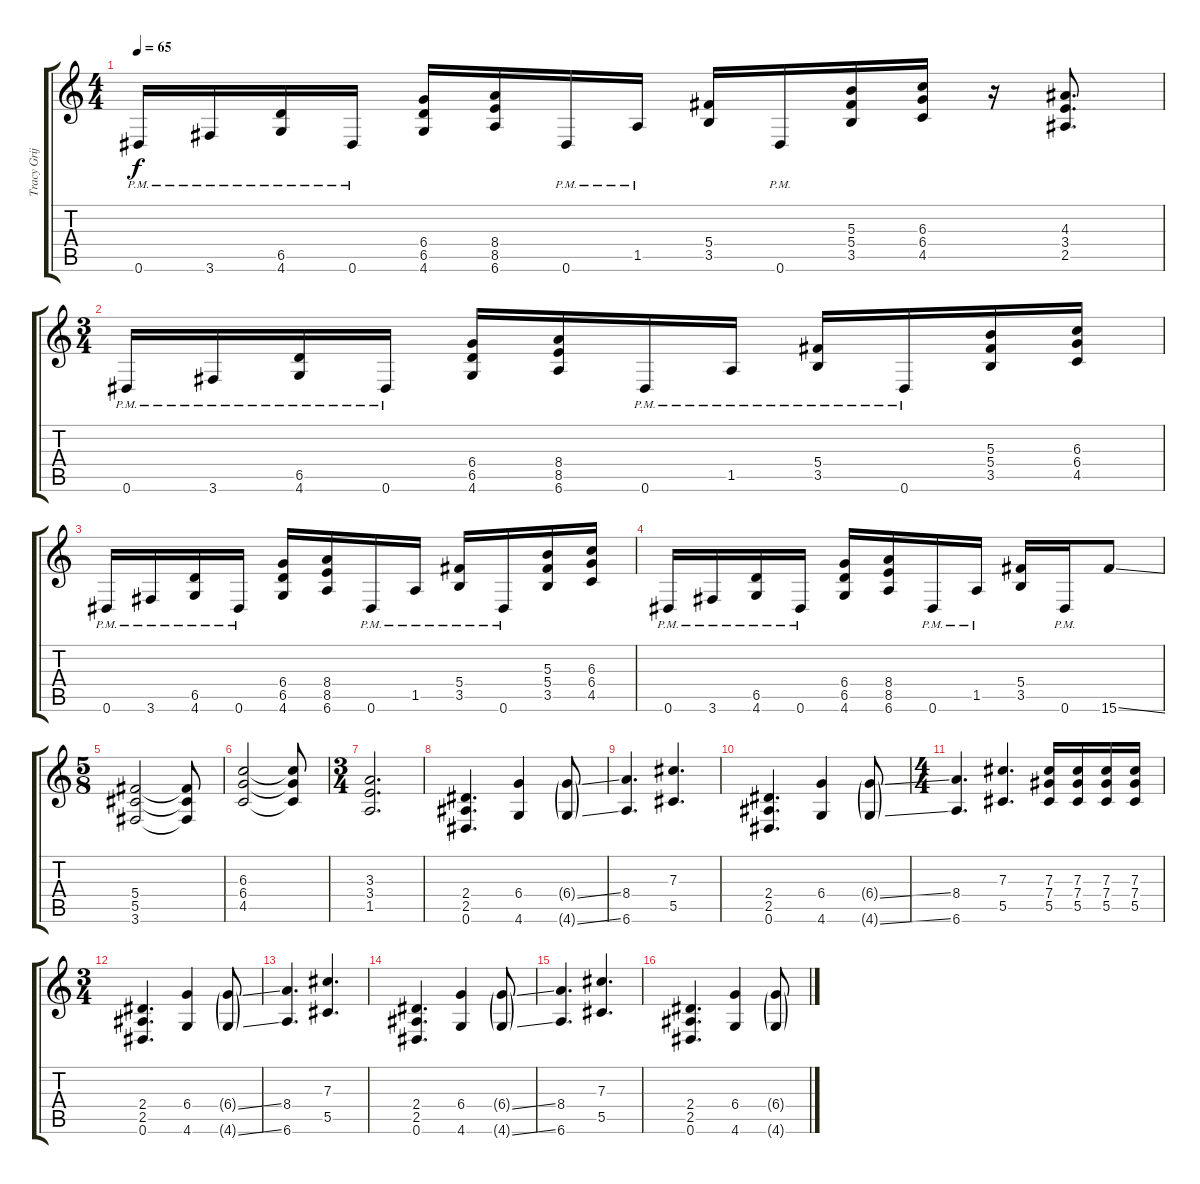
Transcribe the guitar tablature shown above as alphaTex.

\track ("Tracy Grijalva" "Tracy Grij") {instrument distortionguitar}
\staff {score tabs}
\tuning (Eb4 Bb3 Gb3 Db3 Ab2 Eb2) {hide}
\ts (4 4)
\tempo 65
\clef g2
\ks c
0.6{pm}.16{dy f} 3.6{pm}.16 (6.5{pm} 4.6{pm}).16 0.6{pm}.16 (6.4 6.5 4.6).16 (8.4 8.5 6.6).16 0.6{pm}.16 1.5{pm}.16 (5.4 3.5).16 0.6{pm}.16 (5.3 5.4 3.5).16 (6.3 6.4 4.5).16 r.16 (4.3 3.4 2.5).8{d} |
\ts (3 4)
0.6{pm}.16 3.6{pm}.16 (6.5{pm} 4.6{pm}).16 0.6{pm}.16 (6.4 6.5 4.6).16 (8.4 8.5 6.6).16 0.6{pm}.16 1.5{pm}.16 (5.4{pm} 3.5{pm}).16 0.6{pm}.16 (5.3 5.4 3.5).16 (6.3 6.4 4.5).16 |
0.6{pm}.16 3.6{pm}.16 (6.5{pm} 4.6{pm}).16 0.6{pm}.16 (6.4 6.5 4.6).16 (8.4 8.5 6.6).16 0.6{pm}.16 1.5{pm}.16 (5.4{pm} 3.5{pm}).16 0.6{pm}.16 (5.3 5.4 3.5).16 (6.3 6.4 4.5).16 |
0.6{pm}.16 3.6{pm}.16 (6.5{pm} 4.6{pm}).16 0.6{pm}.16 (6.4 6.5 4.6).16 (8.4 8.5 6.6).16 0.6{pm}.16 1.5{pm}.16 (5.4 3.5).16 0.6{pm}.16 15.6{ss}.8 |
\ts (5 8)
(5.4 5.5 3.6).2 (5.4{t} 5.5{t} 3.6{t}).8 |
(6.3 6.4 4.5).2 (6.3{t} 6.4{t} 4.5{t}).8 |
\ts (3 4)
(3.3 3.4 1.5).2{d} |
(2.4 2.5 0.6).4{d} (6.4 4.6).4 (6.4{ss g} 4.6{ss g}).8 |
(8.4 6.6).4{d} (7.3 5.5).4{d} |
(2.4 2.5 0.6).4{d} (6.4 4.6).4 (6.4{ss g} 4.6{ss g}).8 |
\ts (4 4)
(8.4 6.6).4{d} (7.3 5.5).4{d} (7.3 7.4 5.5).16 (7.3 7.4 5.5).16 (7.3 7.4 5.5).16 (7.3 7.4 5.5).16 |
\ts (3 4)
(2.4 2.5 0.6).4{d} (6.4 4.6).4 (6.4{ss g} 4.6{ss g}).8 |
(8.4 6.6).4{d} (7.3 5.5).4{d} |
(2.4 2.5 0.6).4{d} (6.4 4.6).4 (6.4{ss g} 4.6{ss g}).8 |
(8.4 6.6).4{d} (7.3 5.5).4{d} |
(2.4 2.5 0.6).4{d} (6.4 4.6).4 (6.4{ss g} 4.6{ss g}).8
